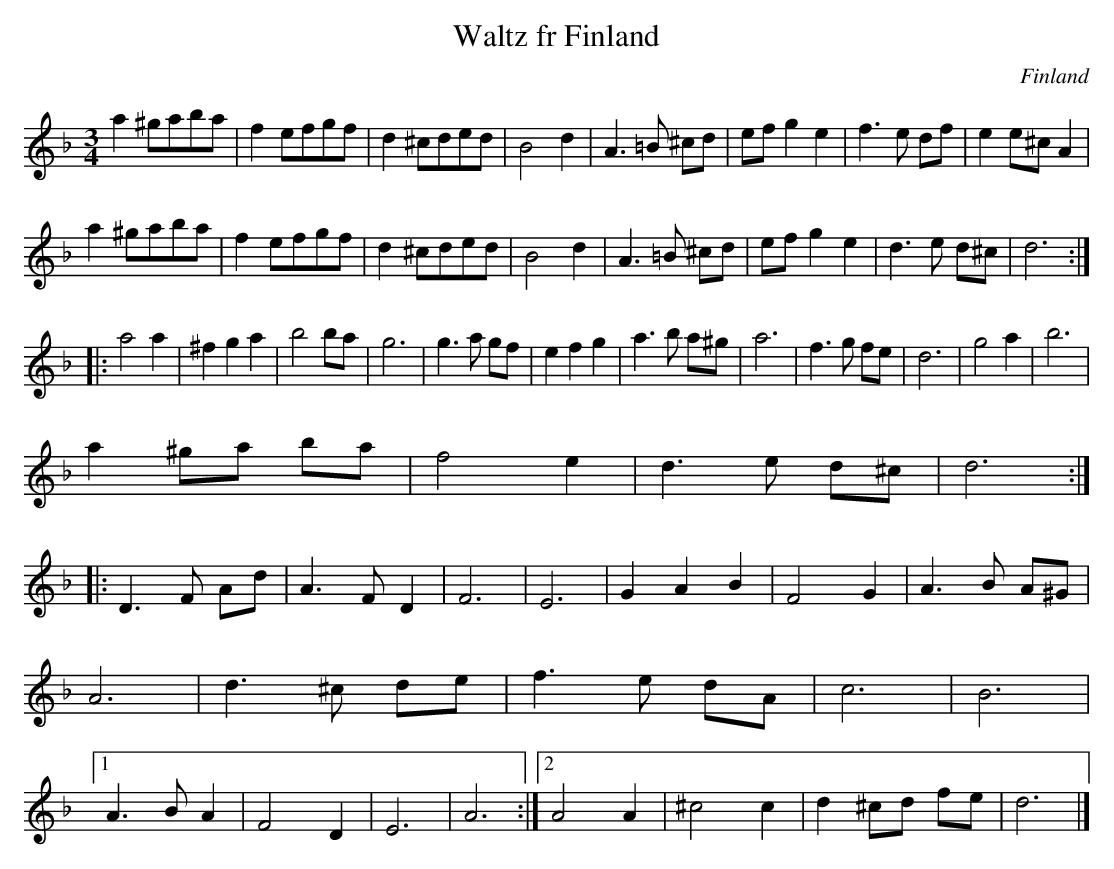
X:1
T:Waltz fr Finland
O:Finland
M:3/4
K:Dm
a2 ^gaba | f2 efgf | d2 ^cded | B4 d2 |\
A3=B ^cd | ef g2e2 | f3e df | e2 e^c A2 |
a2 ^gaba | f2 efgf | d2 ^cded | B4 d2 |\
A3 =B ^cd | efg2e2 | d3 e d^c | d6:|
|:
a4 a2 | ^f2g2a2 | b4 ba | g6 |\
g3a gf | e2f2g2 | a3b a^g | a6 |\
f3g fe | d6 | g4 a2 | b6 |
a2 ^ga ba | f4 e2 | d3e d^c | d6:|
|:\
D3F Ad | A3F D2 | F6 | E6 | G2A2B2 | F4 G2 | A3B A^G | A6 | d3^c de | f3e dA | c6 | B6\
|1 A3BA2 | F4 D2 | E6 | A6 :|2 A4A2 | ^c4c2 | d2^cd fe | d6 |]
